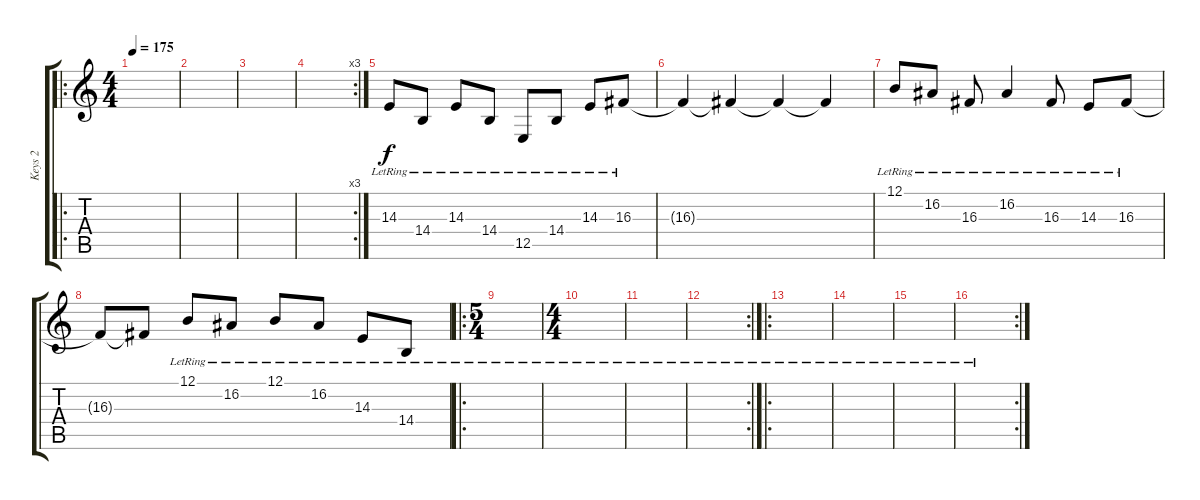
\track ("Keys 2" "Keys 2") {instrument fx4atmosphere}
\staff {score tabs}
\tuning (B3 Gb3 D3 A2 E2 B1) {hide}
\ro
\ts (4 4)
\tempo 175
\clef g2
\ks c
|
|
|
\rc 3
|
14.3{lr}.8 14.4{lr}.8 14.3{lr}.8 14.4{lr}.8 12.5{lr}.8 14.4{lr}.8 14.3{lr}.8 16.3{lr}.8 |
16.3{t}.4 16.3{t}.4 16.3{t}.4 16.3{t}.4 |
12.1{lr}.8 16.2{lr}.8 16.3{lr}.8 16.2{lr}.4 16.3{lr}.8 14.3{lr}.8 16.3{lr}.8 |
16.3{t}.8 16.3{t}.8 12.1{lr}.8 16.2{lr}.8 12.1{lr}.8 16.2{lr}.8 14.3{lr}.8 14.4{lr}.8 |
\ro
\ts (5 4)
|
\ts (4 4)
|
|
\rc 2
|
\ro
|
|
|
\rc 2
